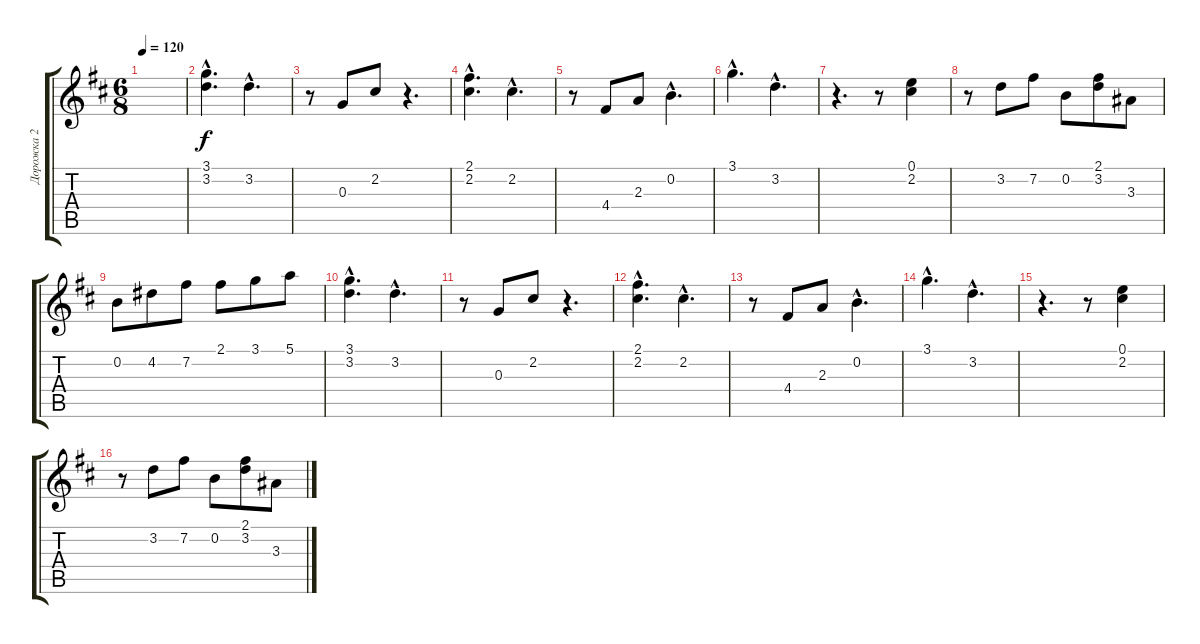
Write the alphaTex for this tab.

\track ("Дорожка 2" "Дорожка 2") {instrument acousticguitarnylon}
\staff {score tabs}
\tuning (E4 B3 G3 D3 A2 E2) {hide}
\ts (6 8)
\tempo 120
\clef g2
\ks d
|
(3.1{hac} 3.2{hac}).4{d} 3.2{hac}.4{d} |
r.8 0.3.8 2.2.8 r.4{d} |
(2.1{hac} 2.2{hac}).4{d} 2.2{hac}.4{d} |
r.8 4.4.8 2.3.8 0.2{hac}.4{d} |
3.1{hac}.4{d} 3.2{hac}.4{d} |
r.4{d} r.8 (0.1 2.2).4 |
r.8 3.2.8 7.2.8 0.2.8 (2.1 3.2).8 3.3.8 |
0.2.8 4.2.8 7.2.8 2.1.8 3.1.8 5.1.8 |
(3.1{hac} 3.2{hac}).4{d} 3.2{hac}.4{d} |
r.8 0.3.8 2.2.8 r.4{d} |
(2.1{hac} 2.2{hac}).4{d} 2.2{hac}.4{d} |
r.8 4.4.8 2.3.8 0.2{hac}.4{d} |
3.1{hac}.4{d} 3.2{hac}.4{d} |
r.4{d} r.8 (0.1 2.2).4 |
r.8 3.2.8 7.2.8 0.2.8 (2.1 3.2).8 3.3.8
